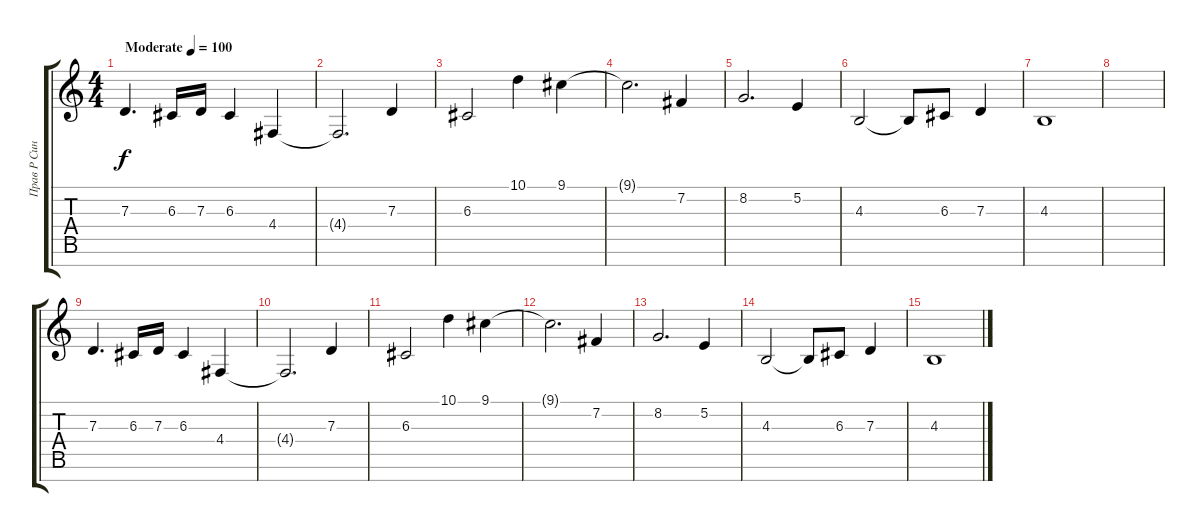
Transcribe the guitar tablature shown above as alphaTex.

\track ("Прав Р Синтизатор звука" "Прав Р Син") {instrument stringensemble1}
\staff {score tabs}
\tuning (E4 B3 G3 D3 A2 E2 B1) {hide}
\ts (4 4)
\tempo (100 "Moderate")
\clef g2
\ks c
7.3.4{d dy f instrument stringensemble1} 6.3.16 7.3.16 6.3.4 4.4.4 |
4.4{t}.2{d} 7.3.4 |
6.3.2 10.1.4 9.1.4 |
9.1{t}.2{d} 7.2.4 |
8.2.2{d} 5.2.4 |
4.3.2 4.3{t}.8 6.3.8 7.3.4 |
4.3.1 |
|
7.3.4{d} 6.3.16 7.3.16 6.3.4 4.4.4 |
4.4{t}.2{d} 7.3.4 |
6.3.2 10.1.4 9.1.4 |
9.1{t}.2{d} 7.2.4 |
8.2.2{d} 5.2.4 |
4.3.2 4.3{t}.8 6.3.8 7.3.4 |
4.3.1
